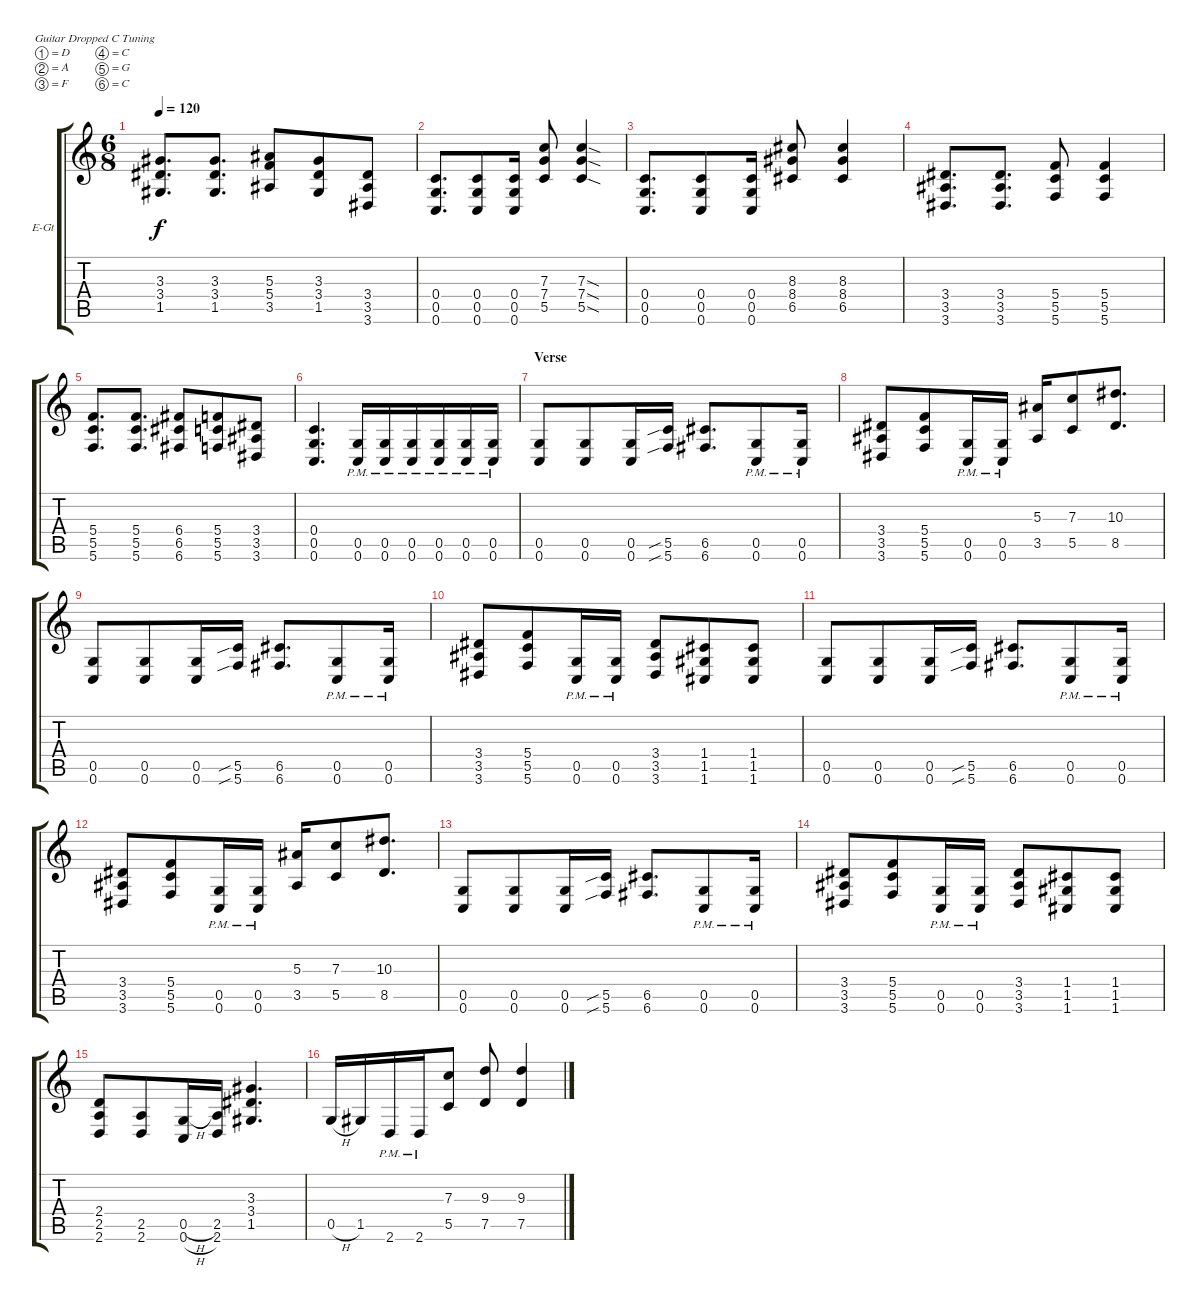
\bracketExtendMode groupsimilarinstruments
\firstSystemTrackNameOrientation horizontal
\otherSystemsTrackNameOrientation horizontal
\track ("Electric Guitar 1" "E-Gt") {instrument distortionguitar}
\staff {score tabs}
\tuning (D4 A3 F3 C3 G2 C2)
\ts (6 8)
\tempo 120
\clef g2
\ks c
(1.5 3.4 3.3).8{d dy f} (3.3 3.4 1.5).8{d} (3.5 5.4 5.3).8 (1.5 3.4 3.3).8 (3.6 3.5 3.4).8 |
(0.6 0.5 0.4).8{d} (0.4 0.5 0.6).8 (0.6 0.5 0.4).16 (5.5 7.4 7.3).8 (7.3{sod} 7.4{sod} 5.5{sod}).4 |
(0.6 0.5 0.4).8{d} (0.4 0.5 0.6).8 (0.6 0.5 0.4).16 (6.5 8.4 8.3).8 (8.3 8.4 6.5).4 |
(3.6 3.5 3.4).8{d} (3.4 3.5 3.6).8{d} (5.6 5.5 5.4).8 (5.4 5.5 5.6).4 |
(5.6 5.5 5.4).8{d} (5.4 5.5 5.6).8{d} (6.5 6.4 6.6).8 (5.5 5.4 5.6).8 (3.6 3.5 3.4).8 |
(0.6 0.5 0.4).4{d} (0.6{pm} 0.5{pm}).16 (0.5{pm} 0.6{pm}).16 (0.5{pm} 0.6{pm}).16 (0.5{pm} 0.6{pm}).16 (0.5{pm} 0.6{pm}).16 (0.5{pm} 0.6{pm}).16 |
\section ("" "Verse")
(0.6 0.5).8 (0.5 0.6).8 (0.6 0.5).16 (5.6{sib} 5.5{sib}).16 (6.5 6.6).8{d} (0.6{pm} 0.5{pm}).8 (0.6{pm} 0.5{pm}).16 |
(3.6 3.5 3.4).8 (5.4 5.5 5.6).8 (0.6{pm} 0.5{pm}).16 (0.5{pm} 0.6{pm}).16 (3.5 5.3).16 (7.3 5.5).8 (8.5 10.3).8{d} |
(0.6 0.5).8 (0.5 0.6).8 (0.6 0.5).16 (5.6{sib} 5.5{sib}).16 (6.5 6.6).8{d} (0.6{pm} 0.5{pm}).8 (0.6{pm} 0.5{pm}).16 |
(3.6 3.5 3.4).8 (5.4 5.5 5.6).8 (0.6{pm} 0.5{pm}).16 (0.5{pm} 0.6{pm}).16 (3.6 3.5 3.4).8 (1.4 1.5 1.6).8 (1.6 1.5 1.4).8 |
(0.6 0.5).8 (0.5 0.6).8 (0.6 0.5).16 (5.6{sib} 5.5{sib}).16 (6.5 6.6).8{d} (0.6{pm} 0.5{pm}).8 (0.6{pm} 0.5{pm}).16 |
(3.6 3.5 3.4).8 (5.4 5.5 5.6).8 (0.6{pm} 0.5{pm}).16 (0.5{pm} 0.6{pm}).16 (3.5 5.3).16 (7.3 5.5).8 (8.5 10.3).8{d} |
(0.6 0.5).8 (0.5 0.6).8 (0.6 0.5).16 (5.6{sib} 5.5{sib}).16 (6.5 6.6).8{d} (0.6{pm} 0.5{pm}).8 (0.6{pm} 0.5{pm}).16 |
(3.6 3.5 3.4).8 (5.4 5.5 5.6).8 (0.6{pm} 0.5{pm}).16 (0.5{pm} 0.6{pm}).16 (3.6 3.5 3.4).8 (1.4 1.5 1.6).8 (1.6 1.5 1.4).8 |
(2.6 2.5 2.4).8 (2.5 2.6).8 (0.6{h} 0.5{h}).16 (2.6 2.5).16 (1.5 3.4 3.3).4{d} |
0.5{h}.16 1.5.16 2.6{pm}.16 2.6{pm}.16 (5.5 7.3).8 (7.5 9.3).8 (9.3 7.5).4
